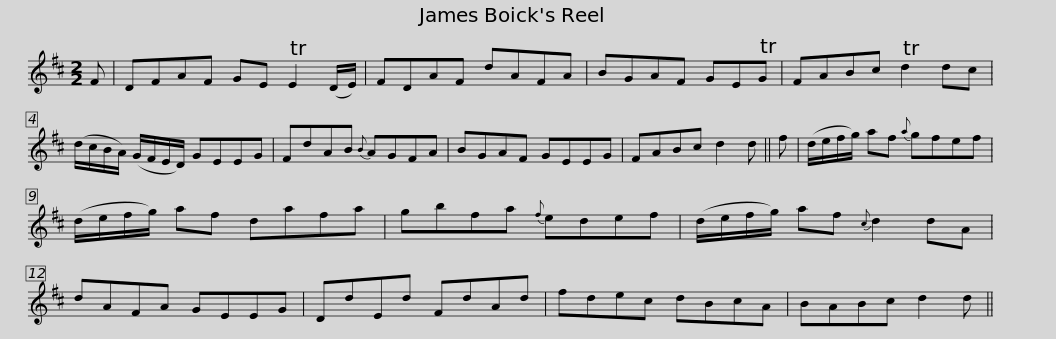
X:1
L:1/8
M:2/2
I:linebreak $
K:D
V:1 treble
V:1
 F | DFAF GE TE2 (D/E/) | FDAF dAFA | BGAF GETG | FABc Td2 dc | %5
 (d/c/B/A/) (G/F/E/D/) GEEG |$ FdAB{B} AGFA | BGAF GEEG | FABc d2 d || f | %10
 (d/e/f/g/) af{a} gfef |$ (d/e/f/g/) af dafa | gbfa{f} edef | (d/e/f/g/) af{c} d2 dA | dAFA GEEG | %15
 DdEd FdAd |$ fdec dBcA | BABc d2 d || %18
